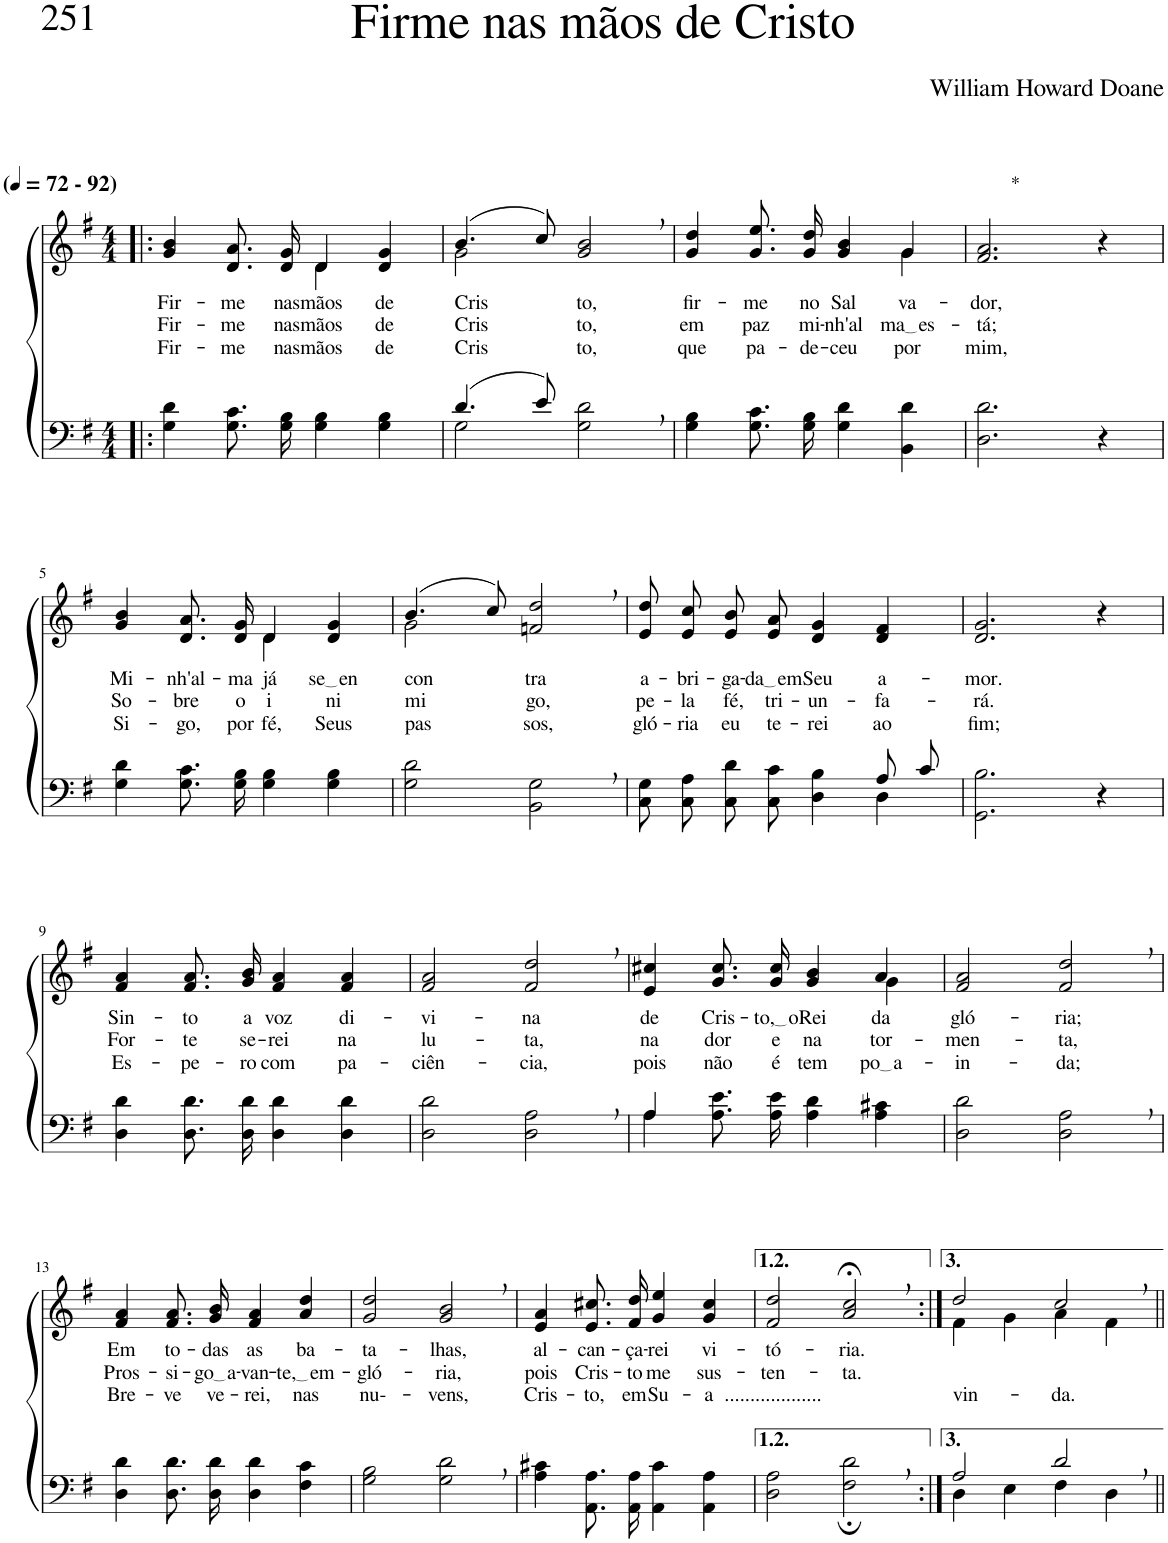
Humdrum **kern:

**kern	**kern	**text	**text	**text
*part2	*part1	*part1	*part1	*part1
*staff2	*staff1	*staff1	*staff1	*staff1
*I"Parte III e IV	*I"Parte I e II	*	*	*
*clefF4	*clefG2	*	*	*
*k[f#]	*k[f#]	*	*	*
*M4/4	*M4/4	*	*	*
*MM72	*MM72	*	*	*
=1!|:	=1!|:	=1!|:	=1!|:	=1!|:
!	!LO:TX:a:B:t=(	!	!	!
!	!LO:TX:a:B:t=- 92)	!	!	!
!	!	!LO:LY:b	!LO:LY:b	!LO:LY:b
*	*^	*	*	*
4G\ 4d\	4g/ 4b/	2ryy	Fir-	Fir-	Fir-
!	!	!	!LO:LY:b	!LO:LY:b	!LO:LY:b
8.G\ 8.c\L	8.d/ 8.a/L	.	-me	-me	-me
!	!	!	!LO:LY:b	!LO:LY:b	!LO:LY:b
16G\ 16B\Jk	16d/ 16g/Jk	.	nas	nas	nas
!	!	!	!LO:LY:b	!LO:LY:b	!LO:LY:b
4G\ 4B\	4d/	4d\	mãos	mãos	mãos
!	!	!	!LO:LY:b	!LO:LY:b	!LO:LY:b
4G\ 4B\	4d/ 4g/	4ryy	de	de	de
=2	=2	=2	=2	=2	=2
*^	*	*	*	*	*
!	!	!	!	!LO:LY:b	!LO:LY:b	!LO:LY:b
(4.d/	2G\	(4.b/	2g\	Cris-	Cris-	Cris-
8e/)	.	8cc/)	.	.	.	.
!	!	!	!	!LO:LY:b	!LO:LY:b	!LO:LY:b
2ryy	2G\ 2d\	2g/, 2b/,	2ryy	-to,	-to,	-to,
=3	=3	=3	=3	=3	=3	=3
!	!	!	!	!LO:LY:b	!LO:LY:b	!LO:LY:b
*v	*v	*	*	*	*	*
4G\ 4B\	4g/ 4dd/	2.ryy	fir-	em	que
!	!	!	!LO:LY:b	!LO:LY:b	!LO:LY:b
8.G\ 8.c\L	8.g\ 8.ee\L	.	-me	paz	pa-
!	!	!	!LO:LY:b	!LO:LY:b	!LO:LY:b
16G\ 16B\Jk	16g\ 16dd\Jk	.	no	mi-	-de-
!	!	!	!LO:LY:b	!LO:LY:b	!LO:LY:b
4G\ 4d\	4g/ 4b/	.	Sal-	-nh'al	-ceu
!	!	!	!LO:LY:b	!LO:LY:b	!LO:LY:b
4BB\ 4d\	4g/	4g\	-va-	ma es	por
=4	=4	=4	=4	=4	=4
!	!LO:TX:a:t=*	!	!	!	!
!	!	!	!LO:LY:b	!LO:LY:b	!LO:LY:b
*	*v	*v	*	*	*
2.D\ 2.d\	2.f#/ 2.a/	-dor,	tá;	mim,
4r	4r	.	.	.
!!LO:LB:g=z
=5	=5	=5	=5	=5
!	!	!LO:LY:b	!LO:LY:b	!LO:LY:b
*	*^	*	*	*
4G\ 4d\	4g/ 4b/	2ryy	Mi-	So-	Si-
!	!	!	!LO:LY:b	!LO:LY:b	!LO:LY:b
8.G\ 8.c\L	8.d/ 8.a/L	.	-nh'al-	-bre	-go,
!	!	!	!LO:LY:b	!LO:LY:b	!LO:LY:b
16G\ 16B\Jk	16d/ 16g/Jk	.	-ma	o	por
!	!	!	!LO:LY:b	!LO:LY:b	!LO:LY:b
4G\ 4B\	4d/	4d\	já	-i-	fé,
!	!	!	!LO:LY:b	!LO:LY:b	!LO:LY:b
4G\ 4B\	4d/ 4g/	4ryy	se en	-ni-	Seus
=6	=6	=6	=6	=6	=6
!	!	!	!LO:LY:b	!LO:LY:b	!LO:LY:b
2G\ 2d\	(4.b/	2g\	con-	-mi-	pas-
.	8cc/)	.	.	.	.
!	!	!	!LO:LY:b	!LO:LY:b	!LO:LY:b
2BB\, 2G\,	2fn/, 2dd/,	2ryy	-tra	-go,	-sos,
=7	=7	=7	=7	=7	=7
*^	*	*	*	*	*
!	!	!	!	!LO:LY:b	!LO:LY:b	!LO:LY:b
*	*	*v	*v	*	*	*
2ryy	8C\ 8G\L	8e/ 8dd/L	a-	pe-	gló-
!	!	!	!LO:LY:b	!LO:LY:b	!LO:LY:b
.	8C\ 8A\J	8e/ 8cc/J	-bri-	-la	-ria
!	!	!	!LO:LY:b	!LO:LY:b	!LO:LY:b
.	8C\ 8d\L	8e/ 8b/L	-ga-	fé,	eu
!	!	!	!LO:LY:b	!LO:LY:b	!LO:LY:b
.	8C\ 8c\J	8e/ 8a/J	da em	tri-	te-
!	!	!	!LO:LY:b	!LO:LY:b	!LO:LY:b
4ryy	4D\ 4B\	4d/ 4g/	Seu	-un-	-rei
!	!	!	!LO:LY:b	!LO:LY:b	!LO:LY:b
8A/L	4D\	4d/ 4f#/	a-	-fa-	ao
8c/J	.	.	.	.	.
*v	*v	*	*	*	*
=8	=8	=8	=8	=8
!	!	!LO:LY:b	!LO:LY:b	!LO:LY:b
2.GG\ 2.B\	2.d/ 2.g/	-mor.	-rá.	fim;
4r	4r	.	.	.
!!LO:LB:g=z
=9	=9	=9	=9	=9
!	!	!LO:LY:b	!LO:LY:b	!LO:LY:b
4D\ 4d\	4f#/ 4a/	Sin-	For-	Es-
!	!	!LO:LY:b	!LO:LY:b	!LO:LY:b
8.D\ 8.d\L	8.f#/ 8.a/L	-to	-te	-pe-
!	!	!LO:LY:b	!LO:LY:b	!LO:LY:b
16D\ 16d\Jk	16g/ 16b/Jk	a	se-	-ro
!	!	!LO:LY:b	!LO:LY:b	!LO:LY:b
4D\ 4d\	4f#/ 4a/	voz	-rei	com
!	!	!LO:LY:b	!LO:LY:b	!LO:LY:b
4D\ 4d\	4f#/ 4a/	di-	na	pa-
=10	=10	=10	=10	=10
!	!	!LO:LY:b	!LO:LY:b	!LO:LY:b
2D\ 2d\	2f#/ 2a/	-vi-	lu-	-ciên-
!	!	!LO:LY:b	!LO:LY:b	!LO:LY:b
2D\, 2A\,	2f#/, 2dd/,	-na	-ta,	-cia,
=11	=11	=11	=11	=11
*^	*	*	*	*
!	!	!	!LO:LY:b	!LO:LY:b	!LO:LY:b
*	*	*^	*	*	*
4A\	4A/	4e/ 4cc#X/	2.ryy	de	na	pois
!	!	!	!	!LO:LY:b	!LO:LY:b	!LO:LY:b
8.A\ 8.e\L	2.ryy	8.g/ 8.cc#/L	.	Cris-	dor	não
!	!	!	!	!LO:LY:b	!LO:LY:b	!LO:LY:b
16A\ 16e\Jk	.	16g/ 16cc#/Jk	.	to, o	e	é
!	!	!	!	!LO:LY:b	!LO:LY:b	!LO:LY:b
4A\ 4d\	.	4g/ 4b/	.	Rei	na	tem-
!	!	!	!	!LO:LY:b	!LO:LY:b	!LO:LY:b
4A\ 4c#X\	.	4a/	4g\	da	tor-	po a
*v	*v	*	*	*	*	*
=12	=12	=12	=12	=12	=12
!	!	!	!LO:LY:b	!LO:LY:b	!LO:LY:b
*	*v	*v	*	*	*
2D\ 2d\	2f#/ 2a/	gló-	-men-	-in-
!	!	!LO:LY:b	!LO:LY:b	!LO:LY:b
2D\, 2A\,	2f#/, 2dd/,	-ria;	-ta,	-da;
!!LO:LB:g=z
=13	=13	=13	=13	=13
!	!	!LO:LY:b	!LO:LY:b	!LO:LY:b
4D\ 4d\	4f#/ 4a/	Em	Pros-	Bre-
!	!	!LO:LY:b	!LO:LY:b	!LO:LY:b
8.D\ 8.d\L	8.f#/ 8.a/L	to-	-si-	-ve
!	!	!LO:LY:b	!LO:LY:b	!LO:LY:b
16D\ 16d\Jk	16g/ 16b/Jk	-das	go a	ve-
!	!	!LO:LY:b	!LO:LY:b	!LO:LY:b
4D\ 4d\	4f#/ 4a/	as	-van-	-rei,
!	!	!LO:LY:b	!LO:LY:b	!LO:LY:b
4F#\ 4c\	4a/ 4dd/	ba-	te, em	nas
=14	=14	=14	=14	=14
!	!	!LO:LY:b	!LO:LY:b	!LO:LY:b
2G\ 2B\	2g/ 2dd/	-ta-	-gló-	nu--
!	!	!LO:LY:b	!LO:LY:b	!LO:LY:b
2G\, 2d\,	2g/, 2b/,	-lhas,	-ria,	-vens,
=15	=15	=15	=15	=15
!	!	!LO:LY:b	!LO:LY:b	!LO:LY:b
4A\ 4c#X\	4e/ 4a/	al-	pois	Cris-
!	!	!LO:LY:b	!LO:LY:b	!LO:LY:b
8.AA\ 8.A\L	8.e/ 8.cc#X/L	-can-	Cris-	-to,
!	!	!LO:LY:b	!LO:LY:b	!LO:LY:b
16AA\ 16A\Jk	16f#/ 16dd/Jk	-ça-	-to	em
!	!	!LO:LY:b	!LO:LY:b	!LO:LY:b
4AA\ 4c#\	4g/ 4ee/	-rei	me	Su-
!	!	!LO:LY:b	!LO:LY:b	!LO:LY:b
4AA\ 4A\	4g/ 4cc#/	vi-	sus-	-a
=16	=16	=16	=16	=16
!	!	!LO:LY:b	!LO:LY:b	!LO:LY:b
2D\ 2A\	2f#/ 2dd/	-tó-	-ten-	...................
!	!	!LO:LY:b	!LO:LY:b	!
2F#\;, 2d\;,	2a/;<, 2cc/;<,	-ria.	-ta.	.
=17:|!	=17:|!	=17:|!	=17:|!	=17:|!
*^	*^	*	*	*
!	!	!	!	!	!	!LO:LY:b
2A/	4D\	2dd/	4f#\	.	.	vin-
.	4E\	.	4g\	.	.	.
!	!	!	!	!	!	!LO:LY:b
2d,/	4F#\	2cc,/	4a\	.	.	-da.
.	4D\	.	4f#\	.	.	.
*v	*v	*	*	*	*	*
*	*v	*v	*	*	*
=||	=||	=||	=||	=||
*-	*-	*-	*-	*-
